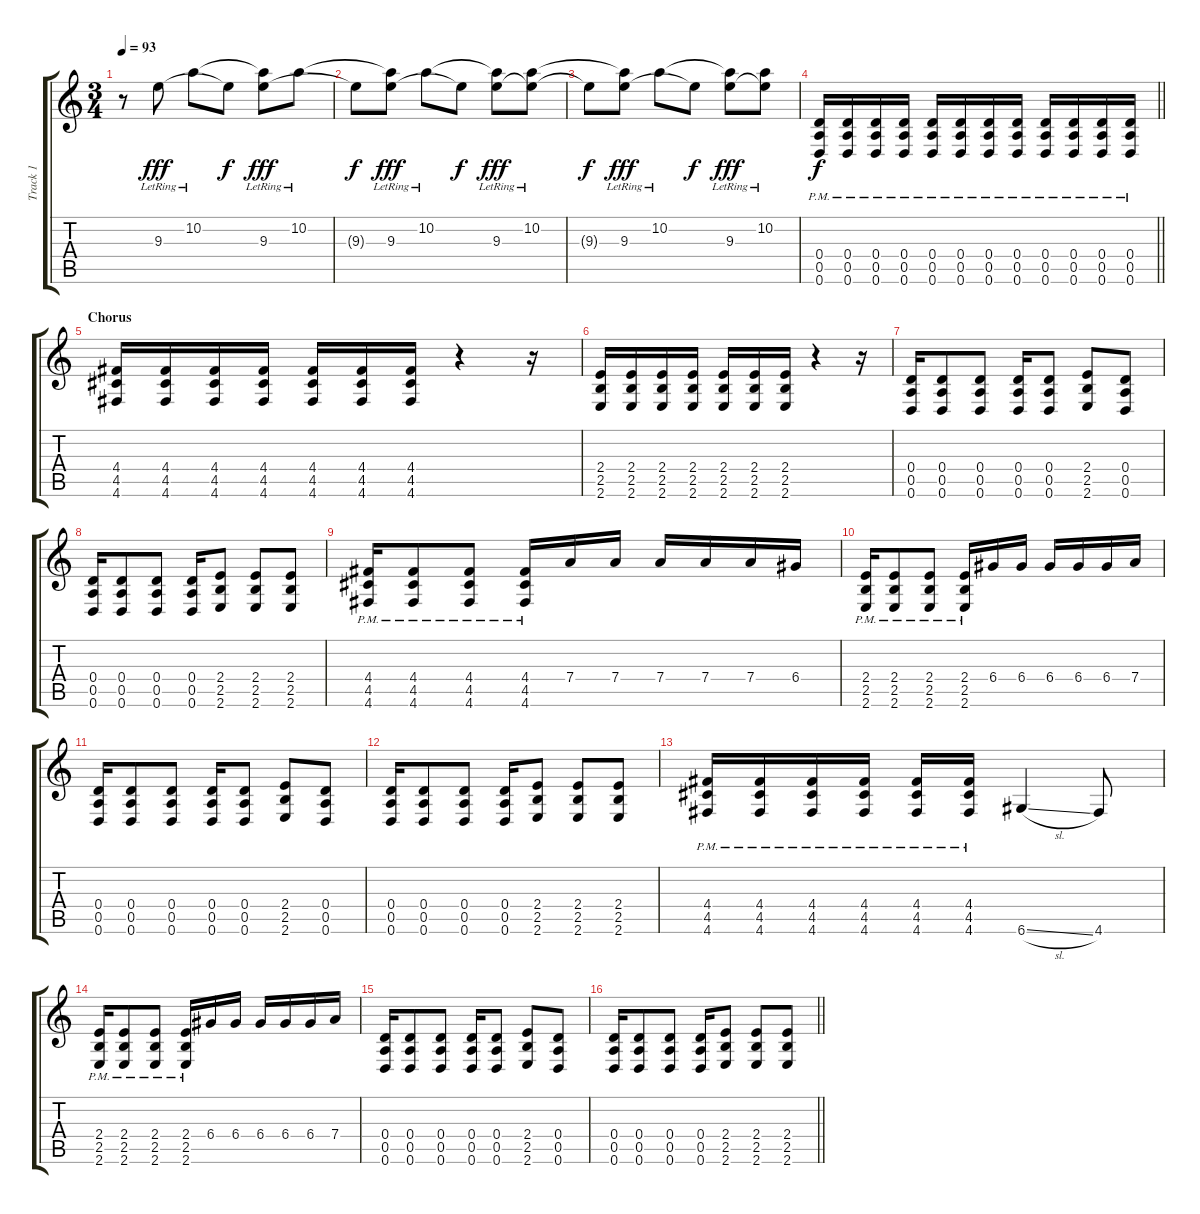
\track ("Track 1" "Track 1") {instrument acousticguitarsteel}
\staff {score tabs}
\tuning (E4 B3 G3 D3 A2 D2) {hide}
\ts (3 4)
\tempo 93
\clef g2
\ks c
r.8{dy f instrument electricguitarjazz} 9.3{lr}.8{dy fff} 10.2{lr}.8 9.3{t}.8{dy f} (10.2{t} 9.3{lr}).8{dy fff} 10.2{lr}.8 |
9.3{t}.8{dy f} (10.2{t} 9.3{lr}).8{dy fff} 10.2{lr}.8 9.3{t}.8{dy f} (10.2{t} 9.3{lr}).8{dy fff} (10.2{lr} 9.3{t}).8 |
9.3{t}.8{dy f} (10.2{t} 9.3{lr}).8{dy fff} 10.2{lr}.8 9.3{t}.8{dy f} (10.2{t} 9.3{lr}).8{dy fff} (10.2{lr} 9.3{t}).8 |
\barLineRight lightlight
(0.4{pm} 0.5{pm} 0.6{pm}).16{dy f instrument distortionguitar} (0.4{pm} 0.5{pm} 0.6{pm}).16 (0.4{pm} 0.5{pm} 0.6{pm}).16 (0.4{pm} 0.5{pm} 0.6{pm}).16 (0.4{pm} 0.5{pm} 0.6{pm}).16 (0.4{pm} 0.5{pm} 0.6{pm}).16 (0.4{pm} 0.5{pm} 0.6{pm}).16 (0.4{pm} 0.5{pm} 0.6{pm}).16 (0.4{pm} 0.5{pm} 0.6{pm}).16 (0.4{pm} 0.5{pm} 0.6{pm}).16 (0.4{pm} 0.5{pm} 0.6{pm}).16 (0.4{pm} 0.5{pm} 0.6{pm}).16 |
\section ("" "Chorus")
(4.4 4.5 4.6).16 (4.4 4.5 4.6).16 (4.4 4.5 4.6).16 (4.4 4.5 4.6).16 (4.4 4.5 4.6).16 (4.4 4.5 4.6).16 (4.4 4.5 4.6).16 r.4 r.16 |
(2.4 2.5 2.6).16 (2.4 2.5 2.6).16 (2.4 2.5 2.6).16 (2.4 2.5 2.6).16 (2.4 2.5 2.6).16 (2.4 2.5 2.6).16 (2.4 2.5 2.6).16 r.4 r.16 |
(0.4 0.5 0.6).16 (0.4 0.5 0.6).8 (0.4 0.5 0.6).8 (0.4 0.5 0.6).16 (0.4 0.5 0.6).8 (2.4 2.5 2.6).8 (0.4 0.5 0.6).8 |
(0.4 0.5 0.6).16 (0.4 0.5 0.6).8 (0.4 0.5 0.6).8 (0.4 0.5 0.6).16 (2.4 2.5 2.6).8 (2.4 2.5 2.6).8 (2.4 2.5 2.6).8 |
(4.4{pm} 4.5{pm} 4.6{pm}).16 (4.4{pm} 4.5{pm} 4.6{pm}).8 (4.4{pm} 4.5{pm} 4.6{pm}).8 (4.4{pm} 4.5{pm} 4.6{pm}).16 7.4.16 7.4.16 7.4.16 7.4.16 7.4.16 6.4.16 |
(2.4{pm} 2.5{pm} 2.6{pm}).16 (2.4{pm} 2.5{pm} 2.6{pm}).8 (2.4{pm} 2.5{pm} 2.6{pm}).8 (2.4{pm} 2.5{pm} 2.6{pm}).16 6.4.16 6.4.16 6.4.16 6.4.16 6.4.16 7.4.16 |
(0.4 0.5 0.6).16 (0.4 0.5 0.6).8 (0.4 0.5 0.6).8 (0.4 0.5 0.6).16 (0.4 0.5 0.6).8 (2.4 2.5 2.6).8 (0.4 0.5 0.6).8 |
(0.4 0.5 0.6).16 (0.4 0.5 0.6).8 (0.4 0.5 0.6).8 (0.4 0.5 0.6).16 (2.4 2.5 2.6).8 (2.4 2.5 2.6).8 (2.4 2.5 2.6).8 |
(4.4{pm} 4.5{pm} 4.6{pm}).16 (4.4{pm} 4.5{pm} 4.6{pm}).16 (4.4{pm} 4.5{pm} 4.6{pm}).16 (4.4{pm} 4.5{pm} 4.6{pm}).16 (4.4{pm} 4.5{pm} 4.6{pm}).16 (4.4{pm} 4.5{pm} 4.6{pm}).16 6.6{sl}.4 4.6.8 |
(2.4{pm} 2.5{pm} 2.6{pm}).16 (2.4{pm} 2.5{pm} 2.6{pm}).8 (2.4{pm} 2.5{pm} 2.6{pm}).8 (2.4{pm} 2.5{pm} 2.6{pm}).16 6.4.16 6.4.16 6.4.16 6.4.16 6.4.16 7.4.16 |
(0.4 0.5 0.6).16 (0.4 0.5 0.6).8 (0.4 0.5 0.6).8 (0.4 0.5 0.6).16 (0.4 0.5 0.6).8 (2.4 2.5 2.6).8 (0.4 0.5 0.6).8 |
\barLineRight lightlight
(0.4 0.5 0.6).16 (0.4 0.5 0.6).8 (0.4 0.5 0.6).8 (0.4 0.5 0.6).16 (2.4 2.5 2.6).8 (2.4 2.5 2.6).8 (2.4 2.5 2.6).8
